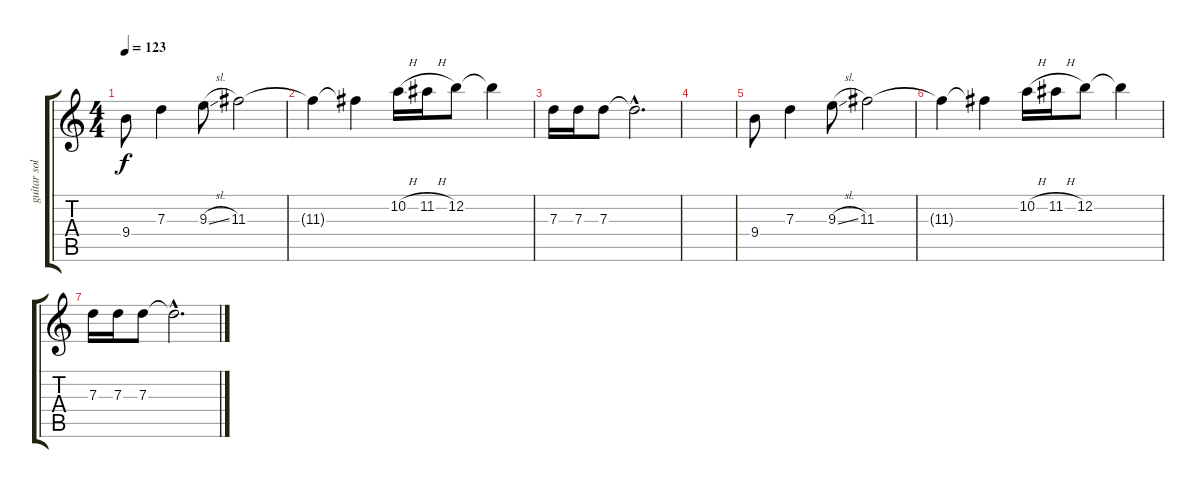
\track ("guitar solo" "guitar sol") {instrument electricguitarclean}
\staff {score tabs}
\tuning (E4 B3 G3 D3 A2 E2) {hide}
\ts (4 4)
\tempo 123
\clef g2
\ks c
9.4.8{dy f instrument electricguitarclean} 7.3.4 9.3{sl}.8 11.3.2 |
11.3{t}.4 11.3{t}.4 10.2{h}.16 11.2{h}.16 12.2.8 12.2{t}.4 |
7.3.16 7.3.16 7.3.8 7.3{hac t}.2{d} |
|
9.4.8 7.3.4 9.3{sl}.8 11.3.2 |
11.3{t}.4 11.3{t}.4 10.2{h}.16 11.2{h}.16 12.2.8 12.2{t}.4 |
7.3.16 7.3.16 7.3.8 7.3{hac t}.2{d}
